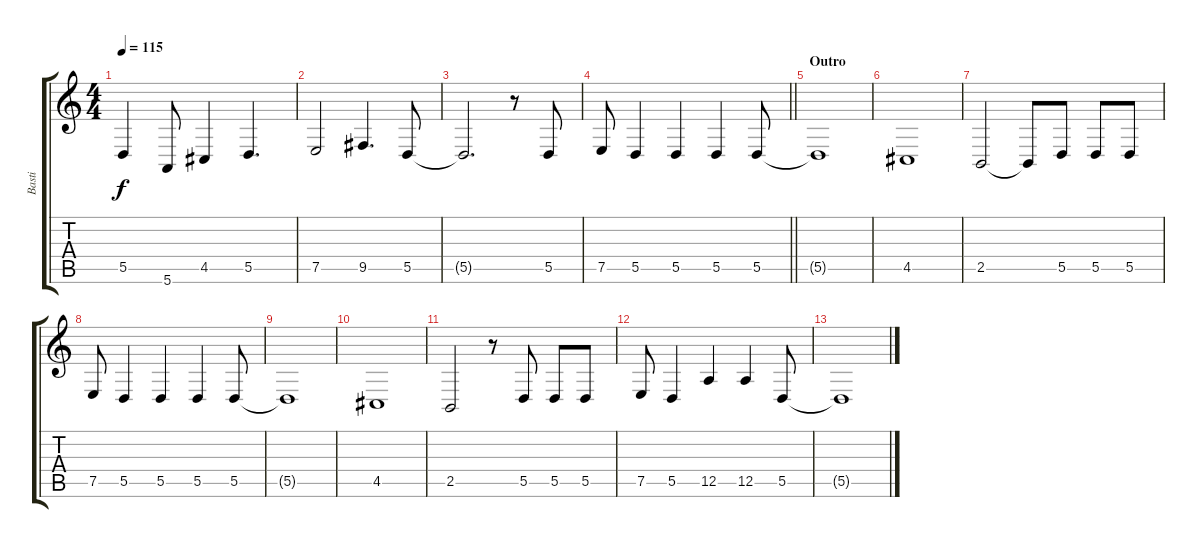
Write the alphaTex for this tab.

\track ("Basti" "Basti") {instrument tenorsax}
\staff {score tabs}
\tuning (E4 B3 G3 D3 A2 E2) {hide}
\ts (4 4)
\tempo 115
\clef g2
\ks c
5.5{t}.4{dy f} 5.6.8 4.5.4 5.5.4{d} |
7.5.2 9.5.4{d} 5.5.8 |
5.5{t}.2{d} r.8 5.5.8 |
\barLineRight lightlight
7.5.8 5.5.4 5.5.4 5.5.4 5.5.8 |
\section ("" "Outro")
5.5{t}.1 |
4.5.1 |
2.5.2 2.5{t}.8 5.5.8 5.5.8 5.5.8 |
7.5.8 5.5.4 5.5.4 5.5.4 5.5.8 |
5.5{t}.1 |
4.5.1 |
2.5.2 r.8 5.5.8 5.5.8 5.5.8 |
7.5.8 5.5.4 12.5.4 12.5.4 5.5.8 |
5.5{t}.1
